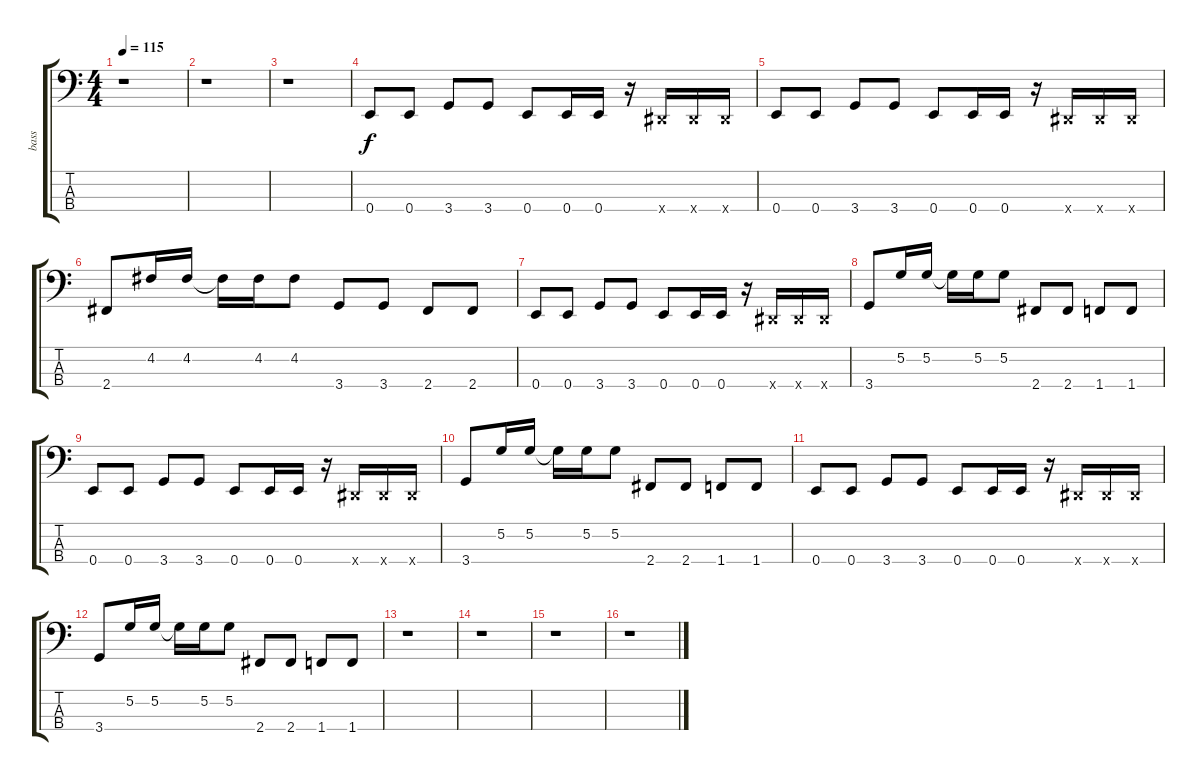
\track ("bass" "bass") {instrument slapbass1}
\staff {score tabs}
\tuning (G2 D2 A1 E1) {hide}
\ts (4 4)
\tempo 115
\clef f4
\ks c
r.1{dy f} |
r.1 |
r.1 |
0.4.8 0.4.8 3.4.8 3.4.8 0.4.8 0.4.16 0.4.16 r.16 -1.4{x}.16 -1.4{x}.16 -1.4{x}.16 |
0.4.8 0.4.8 3.4.8 3.4.8 0.4.8 0.4.16 0.4.16 r.16 -1.4{x}.16 -1.4{x}.16 -1.4{x}.16 |
2.4.8 4.2.16 4.2.16 4.2{t}.16 4.2.16 4.2.8 3.4.8 3.4.8 2.4.8 2.4.8 |
0.4.8 0.4.8 3.4.8 3.4.8 0.4.8 0.4.16 0.4.16 r.16 -1.4{x}.16 -1.4{x}.16 -1.4{x}.16 |
3.4.8 5.2.16 5.2.16 5.2{t}.16 5.2.16 5.2.8 2.4.8 2.4.8 1.4.8 1.4.8 |
0.4.8 0.4.8 3.4.8 3.4.8 0.4.8 0.4.16 0.4.16 r.16 -1.4{x}.16 -1.4{x}.16 -1.4{x}.16 |
3.4.8 5.2.16 5.2.16 5.2{t}.16 5.2.16 5.2.8 2.4.8 2.4.8 1.4.8 1.4.8 |
0.4.8 0.4.8 3.4.8 3.4.8 0.4.8 0.4.16 0.4.16 r.16 -1.4{x}.16 -1.4{x}.16 -1.4{x}.16 |
3.4.8 5.2.16 5.2.16 5.2{t}.16 5.2.16 5.2.8 2.4.8 2.4.8 1.4.8 1.4.8 |
r.1 |
r.1 |
r.1 |
r.1
